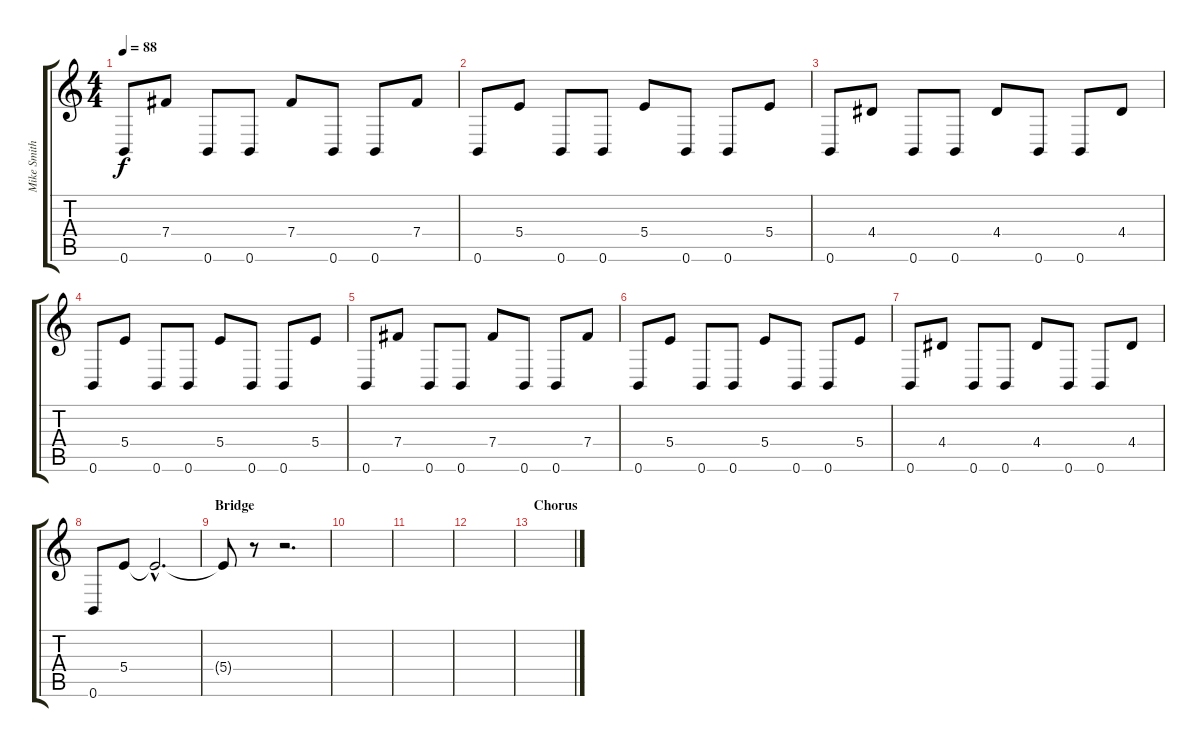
\track ("Mike Smith (Delay)" "Mike Smith") {instrument electricguitarclean}
\staff {score tabs}
\tuning (Db4 Ab3 E3 B2 Gb2 B1) {hide}
\ts (4 4)
\tempo 88
\clef g2
\ks c
0.6.8{dy f} 7.4.8 0.6.8 0.6.8 7.4.8 0.6.8 0.6.8 7.4.8 |
0.6.8 5.4.8 0.6.8 0.6.8 5.4.8 0.6.8 0.6.8 5.4.8 |
0.6.8 4.4.8 0.6.8 0.6.8 4.4.8 0.6.8 0.6.8 4.4.8 |
0.6.8 5.4.8 0.6.8 0.6.8 5.4.8 0.6.8 0.6.8 5.4.8 |
0.6.8 7.4.8 0.6.8 0.6.8 7.4.8 0.6.8 0.6.8 7.4.8 |
0.6.8 5.4.8 0.6.8 0.6.8 5.4.8 0.6.8 0.6.8 5.4.8 |
0.6.8 4.4.8 0.6.8 0.6.8 4.4.8 0.6.8 0.6.8 4.4.8 |
0.6.8 5.4.8 5.4{hac t}.2{d} |
\section ("" "Bridge")
5.4{t}.8 r.8 r.2{d} |
|
|
|
\section ("" "Chorus")
